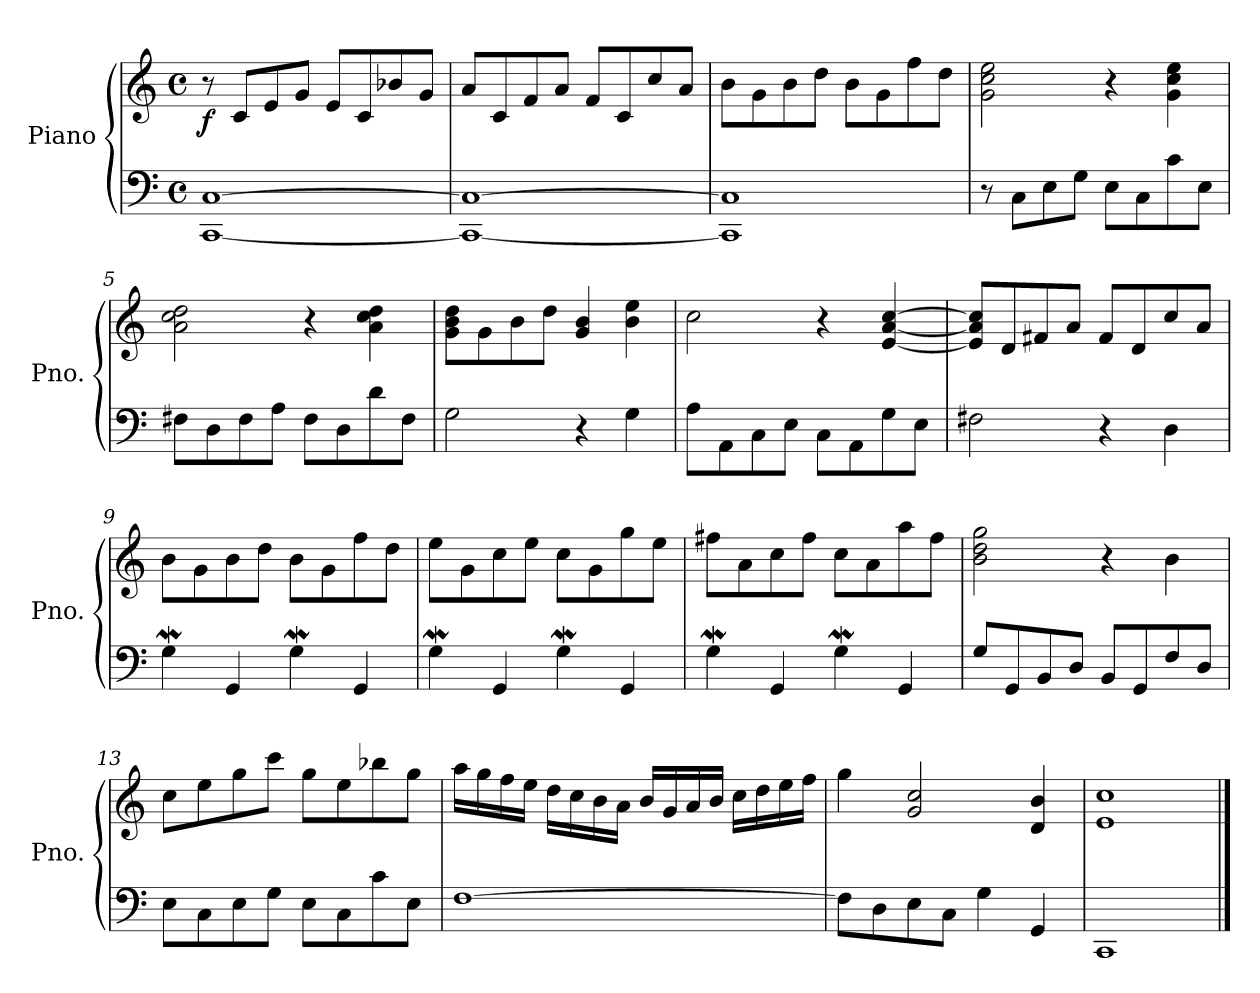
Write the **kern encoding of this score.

**kern	**kern	**dynam
*part1	*part1	*part1
*staff2	*staff1	*staff1/2
*I"Piano	*	*
*I'Pno.	*	*
*clefF4	*clefG2	*
*k[]	*k[]	*
*M4/4	*M4/4	*
*met(c)	*met(c)	*
*MM120	*MM120	*
=1	=1	=1
!	!	!LO:DY:b
[1CC [1C	8r	f
.	8c/L	.
.	8e/	.
.	8g/J	.
.	8e/L	.
.	8c/	.
.	8b-X/	.
.	8g/J	.
=2	=2	=2
1CC_ 1C_	8a/L	.
.	8c/	.
.	8f/	.
.	8a/J	.
.	8f/L	.
.	8c/	.
.	8cc/	.
.	8a/J	.
=3	=3	=3
1CC] 1C]	8b\L	.
.	8g\	.
.	8b\	.
.	8dd\J	.
.	8b\L	.
.	8g\	.
.	8ff\	.
.	8dd\J	.
!!LO:LB:g=z
=4	=4	=4
8r	2g\ 2cc\ 2ee\	.
8C\L	.	.
8E\	.	.
8G\J	.	.
8E\L	4r	.
8C\	.	.
8c\	4g\ 4cc\ 4ee\	.
8E\J	.	.
=5	=5	=5
8F#X\L	2a\ 2cc\ 2dd\	.
8D\	.	.
8F#\	.	.
8A\J	.	.
8F#\L	4r	.
8D\	.	.
8d\	4a\ 4cc\ 4dd\	.
8F#\J	.	.
=6	=6	=6
2G\	8g\ 8b\ 8dd\L	.
.	8g\	.
.	8b\	.
.	8dd\J	.
4r	4g/ 4b/	.
4G\	4b\ 4ee\	.
!!LO:LB:g=z
=7	=7	=7
8A\L	2cc\	.
8AA\	.	.
8C\	.	.
8E\J	.	.
8C\L	4r	.
8AA\	.	.
8G\	[4e/ [4a/ [4cc/	.
8E\J	.	.
=8	=8	=8
2F#X\	8e/] 8a/] 8cc/]L	.
.	8d/	.
.	8f#X/	.
.	8a/J	.
4r	8f#/L	.
.	8d/	.
4D\	8cc/	.
.	8a/J	.
=9	=9	=9
4GW\	8b\L	.
.	8g\	.
4GG/	8b\	.
.	8dd\J	.
4GW\	8b\L	.
.	8g\	.
4GG/	8ff\	.
.	8dd\J	.
!!LO:LB:g=z
=10	=10	=10
4GW\	8ee\L	.
.	8g\	.
4GG/	8cc\	.
.	8ee\J	.
4GW\	8cc\L	.
.	8g\	.
4GG/	8gg\	.
.	8ee\J	.
=11	=11	=11
4GW\	8ff#X\L	.
.	8a\	.
4GG/	8cc\	.
.	8ff#\J	.
4GW\	8cc\L	.
.	8a\	.
4GG/	8aa\	.
.	8ff#\J	.
=12	=12	=12
8G/L	2b\ 2dd\ 2gg\	.
8GG/	.	.
8BB/	.	.
8D/J	.	.
8BB/L	4r	.
8GG/	.	.
8F/	4b\	.
8D/J	.	.
!!LO:LB:g=z
=13	=13	=13
8E\L	8cc\L	.
8C\	8ee\	.
8E\	8gg\	.
8G\J	8ccc\J	.
8E\L	8gg\L	.
8C\	8ee\	.
8c\	8bb-X\	.
8E\J	8gg\J	.
=14	=14	=14
[1F	16aa\LL	.
.	16gg\	.
.	16ff\	.
.	16ee\JJ	.
.	16dd\LL	.
.	16cc\	.
.	16b\	.
.	16a\JJ	.
.	16b/LL	.
.	16g/	.
.	16a/	.
.	16b/JJ	.
.	16cc\LL	.
.	16dd\	.
.	16ee\	.
.	16ff\JJ	.
=15	=15	=15
8F\L]	4gg\	.
8D\	.	.
8E\	2g/ 2cc/	.
8C\J	.	.
4G\	.	.
4GG/	4d/ 4b/	.
=16	=16	=16
1CC	1e 1cc	.
==	==	==
*-	*-	*-
